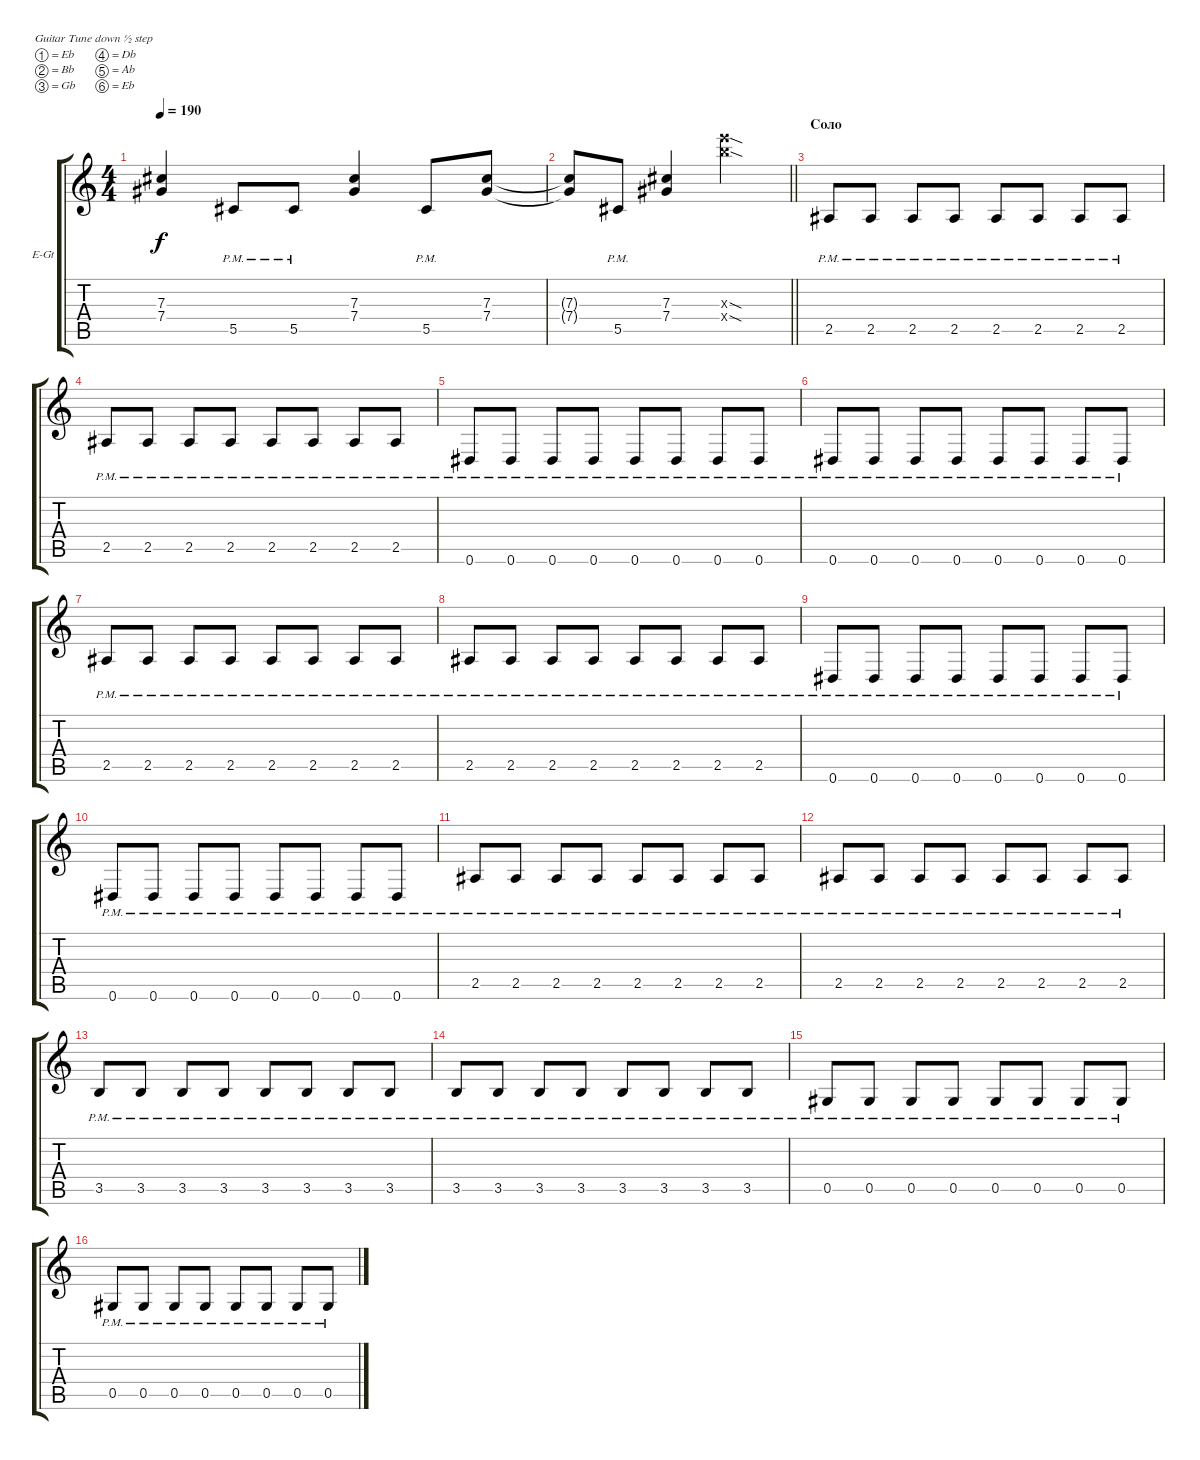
\bracketExtendMode groupsimilarinstruments
\firstSystemTrackNameOrientation horizontal
\otherSystemsTrackNameOrientation horizontal
\track ("Сергей Попов" "E-Gt") {instrument distortionguitar}
\staff {score tabs}
\tuning (Eb4 Bb3 Gb3 Db3 Ab2 Eb2)
\ts (4 4)
\tempo 190
\clef g2
\ks c
(7.3 7.4).4{dy f} 5.5{pm}.8 5.5{pm}.8 (7.3 7.4).4 5.5{pm}.8 (7.3 7.4).8 |
\barLineRight lightlight
(7.3{t} 7.4{t}).8 5.5{pm}.8 (7.3 7.4).4 (22.3{sod x} 22.4{sod x}).2 |
\section ("" "Соло")
2.5{pm}.8 2.5{pm}.8 2.5{pm}.8 2.5{pm}.8 2.5{pm}.8 2.5{pm}.8 2.5{pm}.8 2.5{pm}.8 |
2.5{pm}.8 2.5{pm}.8 2.5{pm}.8 2.5{pm}.8 2.5{pm}.8 2.5{pm}.8 2.5{pm}.8 2.5{pm}.8 |
0.6{pm}.8 0.6{pm}.8 0.6{pm}.8 0.6{pm}.8 0.6{pm}.8 0.6{pm}.8 0.6{pm}.8 0.6{pm}.8 |
0.6{pm}.8 0.6{pm}.8 0.6{pm}.8 0.6{pm}.8 0.6{pm}.8 0.6{pm}.8 0.6{pm}.8 0.6{pm}.8 |
2.5{pm}.8 2.5{pm}.8 2.5{pm}.8 2.5{pm}.8 2.5{pm}.8 2.5{pm}.8 2.5{pm}.8 2.5{pm}.8 |
2.5{pm}.8 2.5{pm}.8 2.5{pm}.8 2.5{pm}.8 2.5{pm}.8 2.5{pm}.8 2.5{pm}.8 2.5{pm}.8 |
0.6{pm}.8 0.6{pm}.8 0.6{pm}.8 0.6{pm}.8 0.6{pm}.8 0.6{pm}.8 0.6{pm}.8 0.6{pm}.8 |
0.6{pm}.8 0.6{pm}.8 0.6{pm}.8 0.6{pm}.8 0.6{pm}.8 0.6{pm}.8 0.6{pm}.8 0.6{pm}.8 |
2.5{pm}.8 2.5{pm}.8 2.5{pm}.8 2.5{pm}.8 2.5{pm}.8 2.5{pm}.8 2.5{pm}.8 2.5{pm}.8 |
2.5{pm}.8 2.5{pm}.8 2.5{pm}.8 2.5{pm}.8 2.5{pm}.8 2.5{pm}.8 2.5{pm}.8 2.5{pm}.8 |
3.5{pm}.8 3.5{pm}.8 3.5{pm}.8 3.5{pm}.8 3.5{pm}.8 3.5{pm}.8 3.5{pm}.8 3.5{pm}.8 |
3.5{pm}.8 3.5{pm}.8 3.5{pm}.8 3.5{pm}.8 3.5{pm}.8 3.5{pm}.8 3.5{pm}.8 3.5{pm}.8 |
0.5{pm}.8 0.5{pm}.8 0.5{pm}.8 0.5{pm}.8 0.5{pm}.8 0.5{pm}.8 0.5{pm}.8 0.5{pm}.8 |
0.5{pm}.8 0.5{pm}.8 0.5{pm}.8 0.5{pm}.8 0.5{pm}.8 0.5{pm}.8 0.5{pm}.8 0.5{pm}.8
